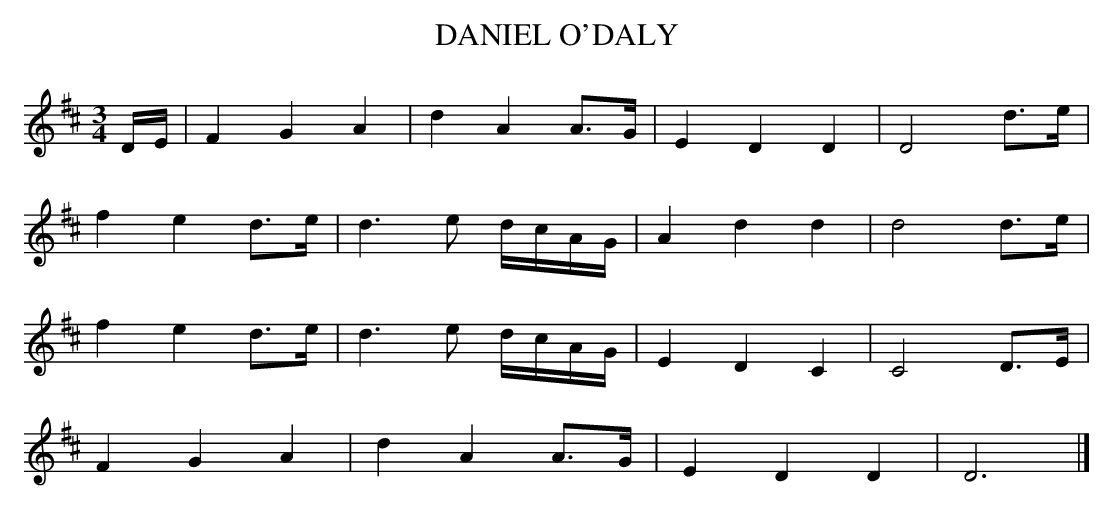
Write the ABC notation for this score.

X:1
T:DANIEL O'DALY
Y:"slow"
M:3/4
L:1/8
K:D
D/E/|F2G2A2|d2A2A>G|E2D2D2|D4d>e|
f2e2d>e|d3e d/c/A/G/|A2d2d2|d4d>e|
f2e2d>e|d3e d/c/A/G/|E2D2C2|C4D>E|
F2G2A2|d2A2A>G|E2D2D2|D6|]
